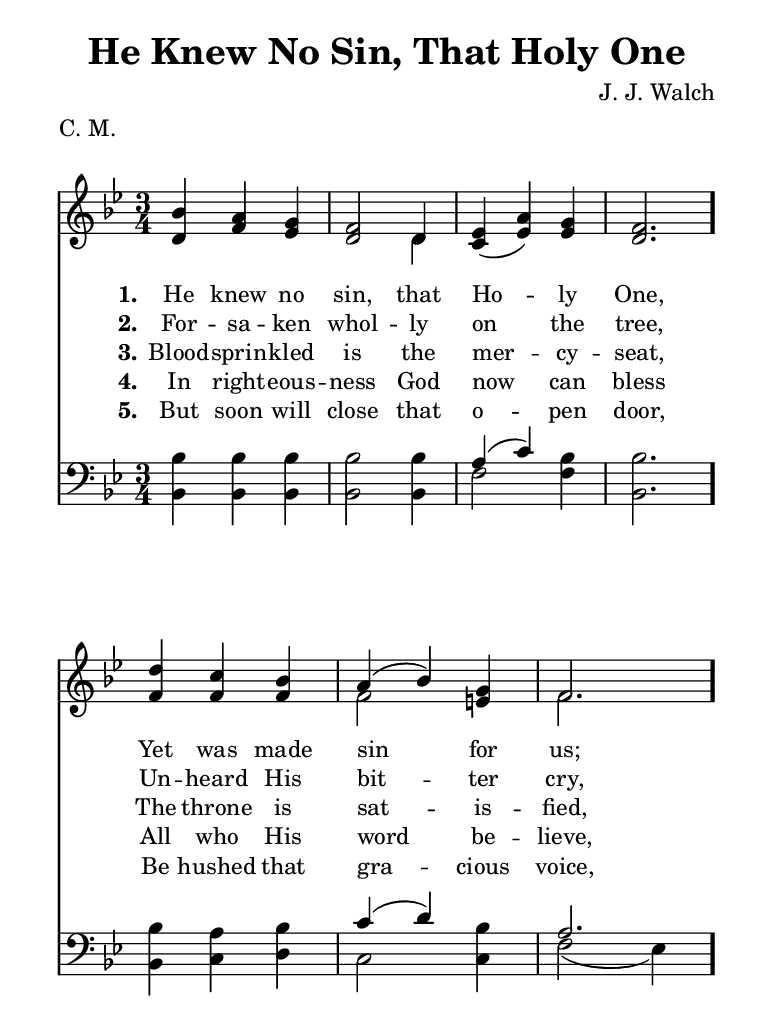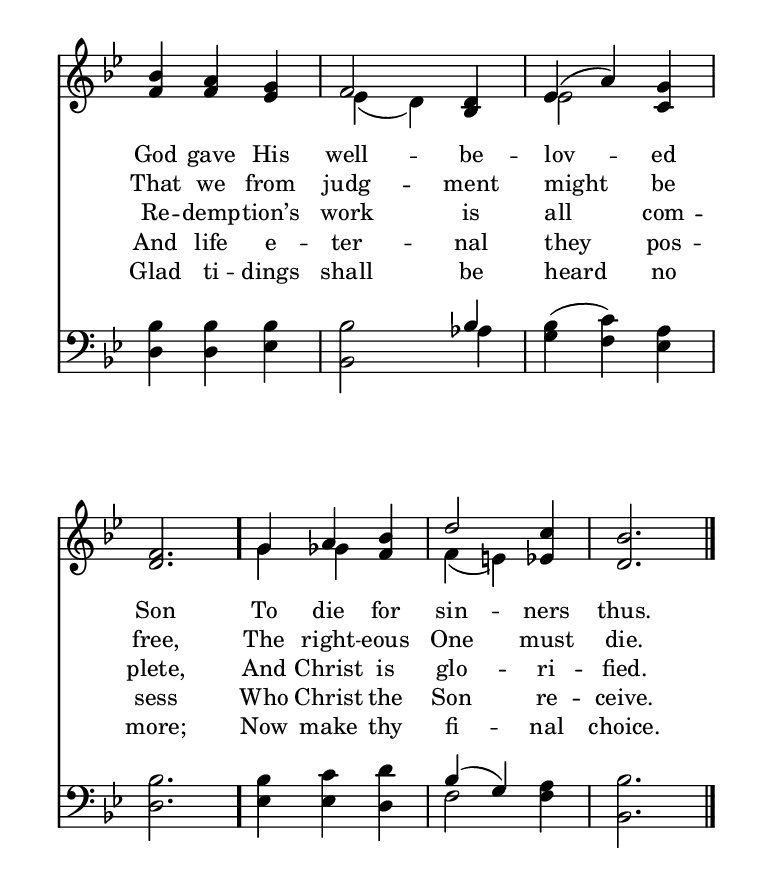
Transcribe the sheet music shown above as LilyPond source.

\include "common/global.ily"
\paper {
  \include "common/paper.ily"
  ragged-bottom = ##t
  ragged-last-bottom = ##t
  systems-per-page = ##f
  system-system-spacing.padding = 11
}

\header{
  %gospel
  hymnnumber = "39"
  title = "He Knew No Sin, That Holy One"
  tunename = "Sawley"
  meter = "C. M."
  poet = ""
  composer = "J. J. Walch"
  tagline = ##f
}

% for fermata in MIDI
ta = { \tempo 4=96 }
tb = { \tempo 4=48 }

patternAA = { c4 c4 c4 | c2      c4 | c4( c4) c4 | c2. }
patternAB = { c4 c4 c4 | c2      c4 | c2      c4 | c2. }
patternAC = { c4 c4 c4 | c4( c4) c4 | c2      c4 | c2. }
patternBA = { c4 c4 c4 | c4( c4) c4 | c2.      }
patternBB = { c4 c4 c4 | c2      c4 | c2.      }
patternBC = { c4 c4 c4 | c2      c4 | c2( c4)  }

global = {
  \include "common/overrides.ily"
  \override Staff.TimeSignature.style = #'numbered
  \time 3/4
  \override Score.MetronomeMark.transparent = ##t % hide all fermata changes too
  \ta
  \key bes \major
  \autoBeamOff
}

notesSoprano = {
\global
\relative c'' {

  \changePitch \patternAA { bes a g  | f d     | ees a g | f }
  \changePitch \patternBA { d' c bes | a bes g | f       }
  \changePitch \patternAA { bes a g  | f d     | ees a g | f }
  \changePitch \patternBB { g a bes  | d c     | bes     }

  \bar "|."

}
}

notesAlto = {
\global
\relative e' {

  \changePitch \patternAA { d f ees | d d       | c ees ees | d }
  \changePitch \patternBB { f f f   | f e       | f         }
  \changePitch \patternAC { f f ees | ees d bes | ees c     | d }
  \changePitch \patternBA { g ges f | f e ees   | d         }

}
}

notesTenor = {
\global
\relative a {

  \changePitch \patternAA { bes bes bes | bes bes | a c bes | bes }
  \changePitch \patternBA { bes a bes   | c d bes | a       }
  \changePitch \patternAA { bes bes bes | bes bes | bes c a | bes }
  \changePitch \patternBA { bes c d     | bes g a | bes     }

}
}

notesBass = {
\global
\relative f, {

  \changePitch \patternAB { bes bes bes | bes bes  | f' f    | bes, }
  \changePitch \patternBC { bes c d     | c c      | f ees   }
  \changePitch \patternAA { d d ees     | bes aes' | g f ees | d    }
  \changePitch \patternBB { ees ees d   | f f      | bes,    }

}
}

wordsA = \lyricmode {
\set stanza = "1."

He knew no sin, that Ho -- ly One, \bar "."
Yet was made sin for us; \bar "." \break
God gave His well -- be -- lov -- ed Son \bar "."
To die for sin -- ners thus. \bar "." \break

}

wordsB = \lyricmode {
\set stanza = "2."

For -- sa -- ken whol -- ly on the tree,
Un -- heard His bit -- ter cry,
That we from judg -- ment might be free,
The right -- eous One must die.

}

wordsC = \lyricmode {
\set stanza = "3."

Blood -- sprin -- kled is the mer -- cy -- seat,
The throne is sat -- is -- fied,
Re -- demp -- tion’s work is all com -- plete,
And Christ is glo -- ri -- fied.

}

wordsD = \lyricmode {
\set stanza = "4."

In right -- eous -- ness God now can bless
All who His word be -- lieve,
And life e -- ter -- nal they pos -- sess
Who Christ the Son re -- ceive.

}

wordsE = \lyricmode {
\set stanza = "5."

But soon will close that o -- pen door,
Be hushed that gra -- cious voice,
Glad ti -- dings shall be heard no more;
Now make thy fi -- nal choice.

}

\score {
  \context ChoirStaff <<
    \context Staff = upper <<
      \set Staff.autoBeaming = ##f
      \set ChoirStaff.systemStartDelimiter = #'SystemStartBar
      \set ChoirStaff.printPartCombineTexts = ##f
      \partcombine #'(2 . 9) \notesSoprano \notesAlto
      \context NullVoice = sopranos { \voiceOne << \notesSoprano >> }
      \context NullVoice = altos { \voiceTwo << \notesAlto >> }
      \context Lyrics = one   \lyricsto sopranos \wordsA
      \context Lyrics = two   \lyricsto sopranos \wordsB
      \context Lyrics = three \lyricsto sopranos \wordsC
      \context Lyrics = four  \lyricsto sopranos \wordsD
      \context Lyrics = five  \lyricsto sopranos \wordsE
    >>
    \context Staff = men <<
      \set Staff.autoBeaming = ##f
      \clef bass
      \set ChoirStaff.printPartCombineTexts = ##f
      \partcombine #'(2 . 9) \notesTenor \notesBass
      \context NullVoice = tenors { \voiceOne << \notesTenor >> }
      \context NullVoice = basses { \voiceTwo << \notesBass >> }
    >>
  >>
  \layout {
    \include "common/layout.ily"
  }
  \midi{
    \include "common/midi.ily"
  }
}

\version "2.19.49"  % necessary for upgrading to future LilyPond versions.

% vi:set et ts=2 sw=2 ai nocindent syntax=lilypond:
